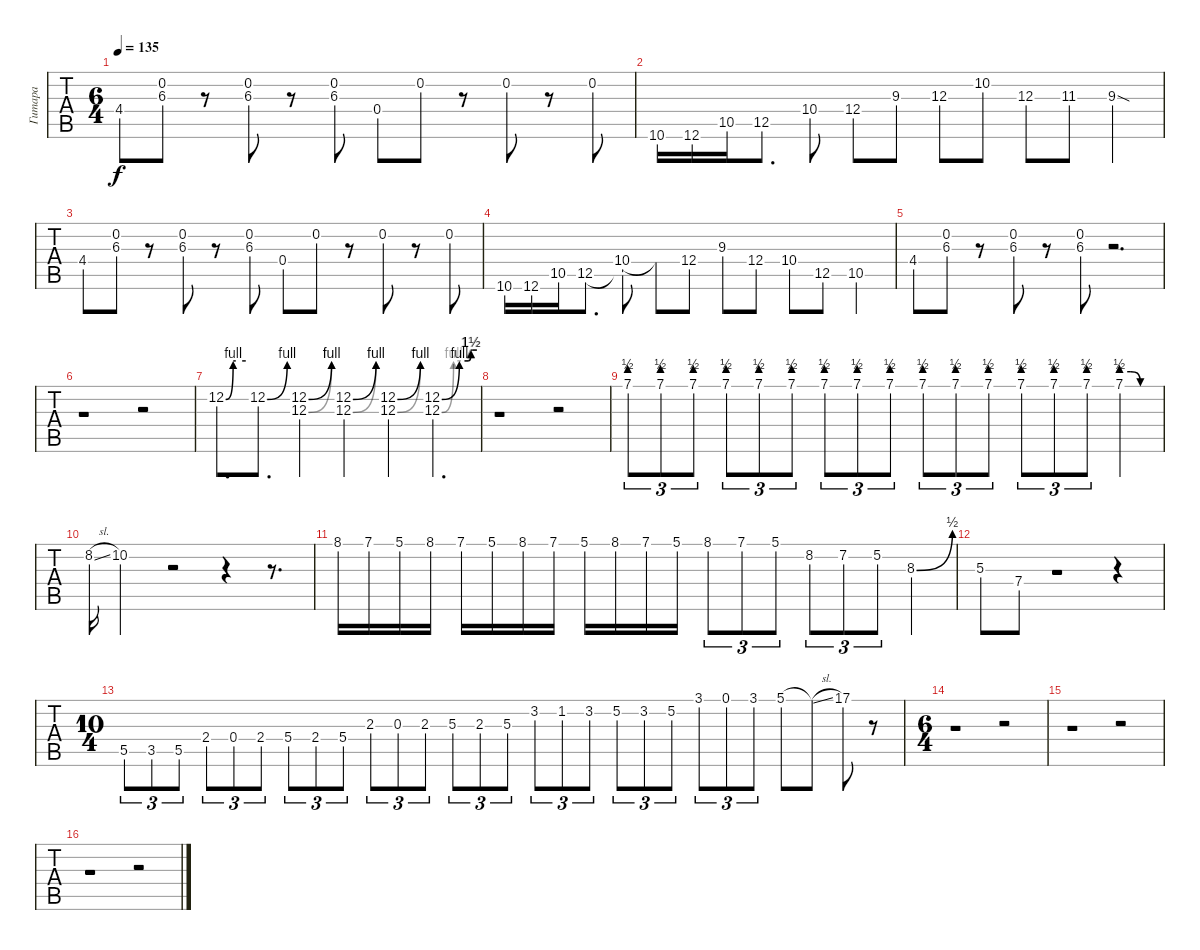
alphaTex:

\track ("Гитара" "Гитара") {instrument electricguitarclean}
\staff {tabs}
\tuning (E4 B3 G3 D3 A2 E2) {hide}
\ts (6 4)
\tempo 135
\clef g2
\ks c
4.4.8{dy f} (0.2 6.3).8 r.8 (0.2 6.3).8 r.8 (0.2 6.3).8 0.4.8 0.2.8 r.8 0.2.8 r.8 0.2.8 |
10.6.16 12.6.16 10.5.16 12.5.8{d} 10.4.8 12.4.8 9.3.8 12.3.8 10.2.8 12.3.8 11.3.8 9.3{sod}.4 |
4.4.8 (0.2 6.3).8 r.8 (0.2 6.3).8 r.8 (0.2 6.3).8 0.4.8 0.2.8 r.8 0.2.8 r.8 0.2.8 |
10.6.16 12.6.16 10.5.16 12.5.8{d} (10.4 12.5{t}).8 10.4{t}.8 12.4.8 9.3.8 12.4.8 10.4.8 12.5.8 10.5.4 |
4.4.8 (0.2 6.3).8 r.8 (0.2 6.3).8 r.8 (0.2 6.3).8 r.2{d} |
r.1 r.2 |
12.2{be (custom 0 0 22 4 24 4 30 4 60 4)}.8{d} 12.2{be (bend 0 0 60 4)}.8{d} (12.2{be (bend 0 0 60 4)} 12.3{be (bend 0 0 60 4)}).4 (12.2{be (bend 0 0 60 4)} 12.3{be (bend 0 0 60 4)}).4 (12.2{be (bend 0 0 60 4)} 12.3{be (bend 0 0 60 4)}).4 (12.2{be (custom 0 0 30 4 45 4 50 6 53 6 60 6)} 12.3{be (custom 0 0 20 4 45 4 48 6 53 6 60 6)}).4{d} |
r.1 r.2 |
7.1{be (prebend 0 2 60 2)}.8{tu (3 2)} 7.1{be (prebend 0 2 60 2)}.8{tu (3 2)} 7.1{be (prebend 0 2 60 2)}.8{tu (3 2)} 7.1{be (prebend 0 2 60 2)}.8{tu (3 2)} 7.1{be (prebend 0 2 60 2)}.8{tu (3 2)} 7.1{be (prebend 0 2 60 2)}.8{tu (3 2)} 7.1{be (prebend 0 2 60 2)}.8{tu (3 2)} 7.1{be (prebend 0 2 60 2)}.8{tu (3 2)} 7.1{be (prebend 0 2 60 2)}.8{tu (3 2)} 7.1{be (prebend 0 2 60 2)}.8{tu (3 2)} 7.1{be (prebend 0 2 60 2)}.8{tu (3 2)} 7.1{be (prebend 0 2 60 2)}.8{tu (3 2)} 7.1{be (prebend 0 2 60 2)}.8{tu (3 2)} 7.1{be (prebend 0 2 60 2)}.8{tu (3 2)} 7.1{be (prebend 0 2 60 2)}.8{tu (3 2)} 7.1{be (custom 0 2 15 2 30 0 60 0)}.4 |
8.2{sl}.16 10.2.2 r.2 r.4 r.8{d} |
8.1.16 7.1.16 5.1.16 8.1.16 7.1.16 5.1.16 8.1.16 7.1.16 5.1.16 8.1.16 7.1.16 5.1.16 8.1.8{tu (3 2)} 7.1.8{tu (3 2)} 5.1.8{tu (3 2)} 8.2.8{tu (3 2)} 7.2.8{tu (3 2)} 5.2.8{tu (3 2)} 8.3{be (bend 0 0 60 2)}.4 |
5.3.8 7.4.8 r.1 r.4 |
\ts (10 4)
5.5.8{tu (3 2)} 3.5.8{tu (3 2)} 5.5.8{tu (3 2)} 2.4.8{tu (3 2)} 0.4.8{tu (3 2)} 2.4.8{tu (3 2)} 5.4.8{tu (3 2)} 2.4.8{tu (3 2)} 5.4.8{tu (3 2)} 2.3.8{tu (3 2)} 0.3.8{tu (3 2)} 2.3.8{tu (3 2)} 5.3.8{tu (3 2)} 2.3.8{tu (3 2)} 5.3.8{tu (3 2)} 3.2.8{tu (3 2)} 1.2.8{tu (3 2)} 3.2.8{tu (3 2)} 5.2.8{tu (3 2)} 3.2.8{tu (3 2)} 5.2.8{tu (3 2)} 3.1.8{tu (3 2)} 0.1.8{tu (3 2)} 3.1.8{tu (3 2)} 5.1.8 5.1{sl t}.8 17.1.8 r.8 |
\ts (6 4)
r.1 r.2 |
r.1 r.2 |
r.1 r.2
